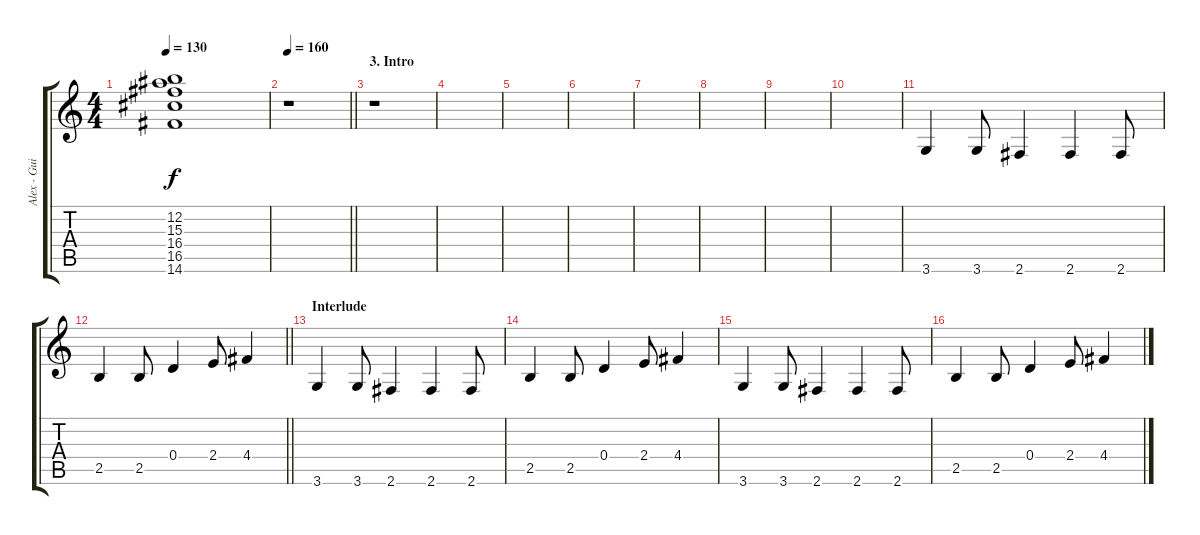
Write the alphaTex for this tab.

\track ("Alex - Guitar" "Alex - Gui") {instrument electricguitarclean}
\staff {score tabs}
\tuning (E4 B3 G3 D3 A2 E2) {hide}
\ts (4 4)
\tempo 130
\clef g2
\ks c
(12.2{t} 15.3{t} 16.4{t} 16.5{t} 14.6{t}).1{dy f} |
\tempo 160
\barLineRight lightlight
r.1{instrument overdrivenguitar} |
\section ("" "3. Intro")
r.1 |
|
|
|
|
|
|
|
3.6.4 3.6.8 2.6.4 2.6.4 2.6.8 |
\barLineRight lightlight
2.5.4 2.5.8 0.4.4 2.4.8 4.4.4 |
\section ("" "Interlude")
3.6.4 3.6.8 2.6.4 2.6.4 2.6.8 |
2.5.4 2.5.8 0.4.4 2.4.8 4.4.4 |
3.6.4 3.6.8 2.6.4 2.6.4 2.6.8 |
2.5.4 2.5.8 0.4.4 2.4.8 4.4.4
